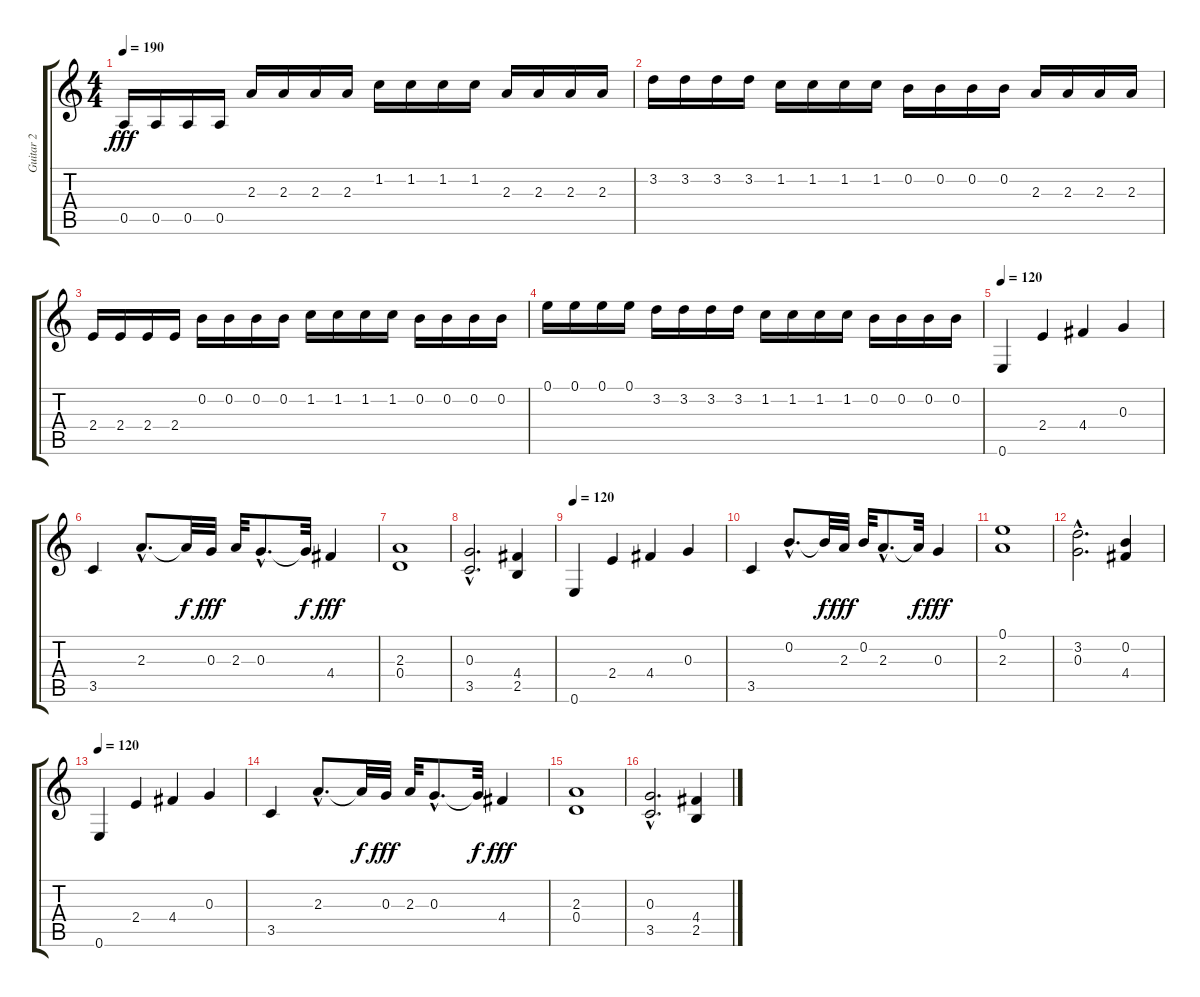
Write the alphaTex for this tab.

\track ("Guitar 2" "Guitar 2") {instrument distortionguitar}
\staff {score tabs}
\tuning (E4 B3 G3 D3 A2 E2) {hide}
\ts (4 4)
\tempo 190
\clef g2
\ks c
0.5.16{dy fff} 0.5.16 0.5.16 0.5.16 2.3.16 2.3.16 2.3.16 2.3.16 1.2.16 1.2.16 1.2.16 1.2.16 2.3.16 2.3.16 2.3.16 2.3.16 |
3.2.16 3.2.16 3.2.16 3.2.16 1.2.16 1.2.16 1.2.16 1.2.16 0.2.16 0.2.16 0.2.16 0.2.16 2.3.16 2.3.16 2.3.16 2.3.16 |
2.4.16 2.4.16 2.4.16 2.4.16 0.2.16 0.2.16 0.2.16 0.2.16 1.2.16 1.2.16 1.2.16 1.2.16 0.2.16 0.2.16 0.2.16 0.2.16 |
0.1.16 0.1.16 0.1.16 0.1.16 3.2.16 3.2.16 3.2.16 3.2.16 1.2.16 1.2.16 1.2.16 1.2.16 0.2.16 0.2.16 0.2.16 0.2.16 |
\tempo 120
0.6.4 2.4.4 4.4.4 0.3.4 |
3.5.4 2.3{hac}.8{d} 2.3{t}.32{dy f} 0.3.32{dy fff} 2.3.32 0.3{hac}.8{d} 0.3{t}.32{dy f} 4.4.4{dy fff} |
(2.3 0.4).1 |
(0.3{hac} 3.5{hac}).2{d} (4.4 2.5).4 |
\tempo 120
0.6.4 2.4.4 4.4.4 0.3.4 |
3.5.4 0.2{hac}.8{d} 0.2{t}.32{dy f} 2.3.32{dy fff} 0.2.32 2.3{hac}.8{d} 2.3{t}.32{dy f} 0.3.4{dy fff} |
(0.1 2.3).1 |
(3.2{hac} 0.3{hac}).2{d} (0.2 4.4).4 |
\tempo 120
0.6.4 2.4.4 4.4.4 0.3.4 |
3.5.4 2.3{hac}.8{d} 2.3{t}.32{dy f} 0.3.32{dy fff} 2.3.32 0.3{hac}.8{d} 0.3{t}.32{dy f} 4.4.4{dy fff} |
(2.3 0.4).1 |
(0.3{hac} 3.5{hac}).2{d} (4.4 2.5).4
